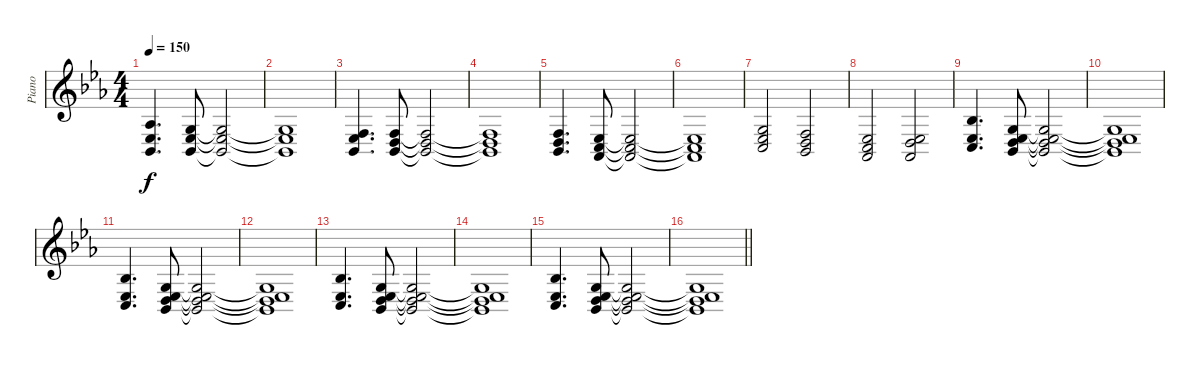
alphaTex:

\track ("Piano" "Piano") {instrument electricgrandpiano}
\staff {score}
\tuning (E4 B3 G3 D3 A2 D2) {hide}
\ts (4 4)
\tempo 150
\clef g2
\ks eb
(6.4 6.5 8.6).4{d dy f} (5.4 6.5 8.6).8 (5.4{t} 6.5{t} 8.6{t}).2 |
(5.4{t} 6.5{t} 8.6{t}).1 |
(3.4 6.5 8.6).4{d} (3.4 5.5 8.6).8 (3.4{t} 5.5{t} 8.6{t}).2 |
(3.4{t} 5.5{t} 8.6{t}).1 |
(3.4 5.5 8.6).4{d} (1.4 3.5 6.6).8 (1.4{t} 3.5{t} 6.6{t}).2 |
(1.4{t} 3.5{t} 6.6{t}).1 |
(0.3 1.4 3.5).2 (3.4 5.5 8.6).2 |
(1.4 3.5 6.6).2 (1.4 5.5 6.6).2 |
(3.3 1.4 3.5).4{d} (0.3 1.4 5.5 8.6).8 (0.3{t} 1.4{t} 5.5{t} 8.6{t}).2 |
(0.3{t} 1.4{t} 5.5{t} 8.6{t}).1 |
(3.3 1.4 3.5).4{d} (0.3 1.4 5.5 8.6).8 (0.3{t} 1.4{t} 5.5{t} 8.6{t}).2 |
(0.3{t} 1.4{t} 5.5{t} 8.6{t}).1 |
(3.3 1.4 3.5).4{d} (0.3 1.4 5.5 8.6).8 (0.3{t} 1.4{t} 5.5{t} 8.6{t}).2 |
(0.3{t} 1.4{t} 5.5{t} 8.6{t}).1 |
(3.3 1.4 3.5).4{d} (0.3 1.4 5.5 8.6).8 (0.3{t} 1.4{t} 5.5{t} 8.6{t}).2 |
\barLineRight lightlight
(0.3{t} 1.4{t} 5.5{t} 8.6{t}).1
